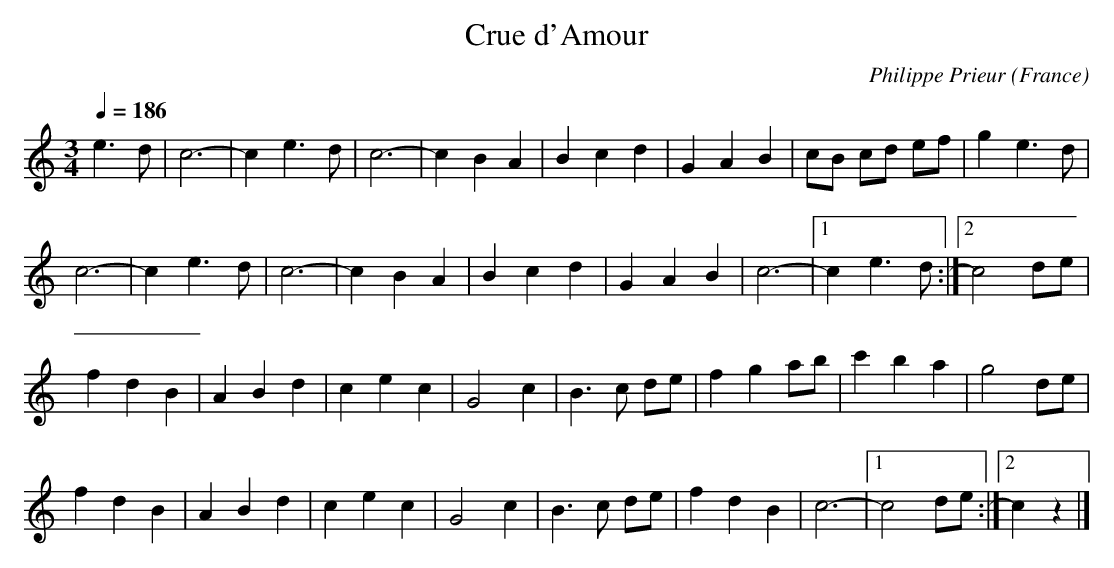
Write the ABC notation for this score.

X:1
T: Crue d'Amour
C: Philippe Prieur
O: France
L: 1/4
M: 3/4
Q: 186
K: C
e>d | c3 | -ce>d |c3 | -cBA | Bcd | GAB | c/B/ c/d/ e/f/| ge>d |
c3 |-c e>d |c3 |-cBA | Bcd | GAB | c3- |1 c e>d :|2 c2 d/e/ |
fdB | ABd | cec |G2 c | B>c d/e/| fg a/b/ | c'ba | g2 d/e/ |
fdB | ABd | cec | G2 c | B>c d/e/ |fdB | c3 |1 -c2 d/e/:|2 c z |]
